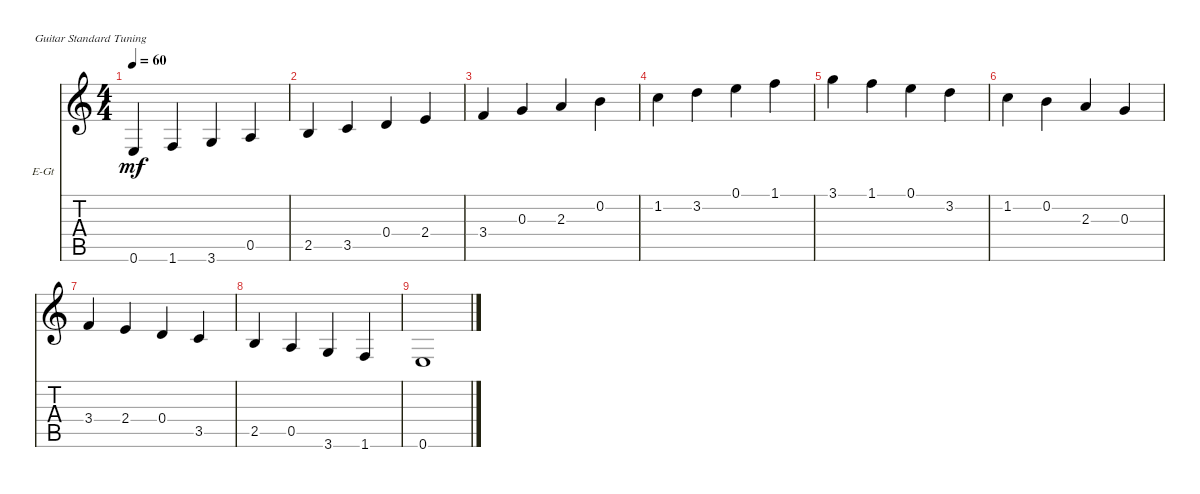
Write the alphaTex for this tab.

\defaultSystemsLayout 4
\bracketExtendMode nobrackets
\firstSystemTrackNameOrientation horizontal
\otherSystemsTrackNameOrientation horizontal
\track ("Electric Guitar" "E-Gt") {instrument electricguitarjazz}
\staff {score tabs}
\tuning (E4 B3 G3 D3 A2 E2)
\ts (4 4)
\tempo 60
\clef g2
\ks c
0.6.4{dy mf instrument electricguitarjazz} 1.6.4 3.6.4 0.5.4 |
2.5.4 3.5.4 0.4.4 2.4.4 |
3.4.4 0.3.4 2.3.4 0.2.4 |
1.2.4 3.2.4 0.1.4 1.1.4 |
3.1.4 1.1.4 0.1.4 3.2.4 |
1.2.4 0.2.4 2.3.4 0.3.4 |
3.4.4 2.4.4 0.4.4 3.5.4 |
2.5.4 0.5.4 3.6.4 1.6.4 |
0.6.1
